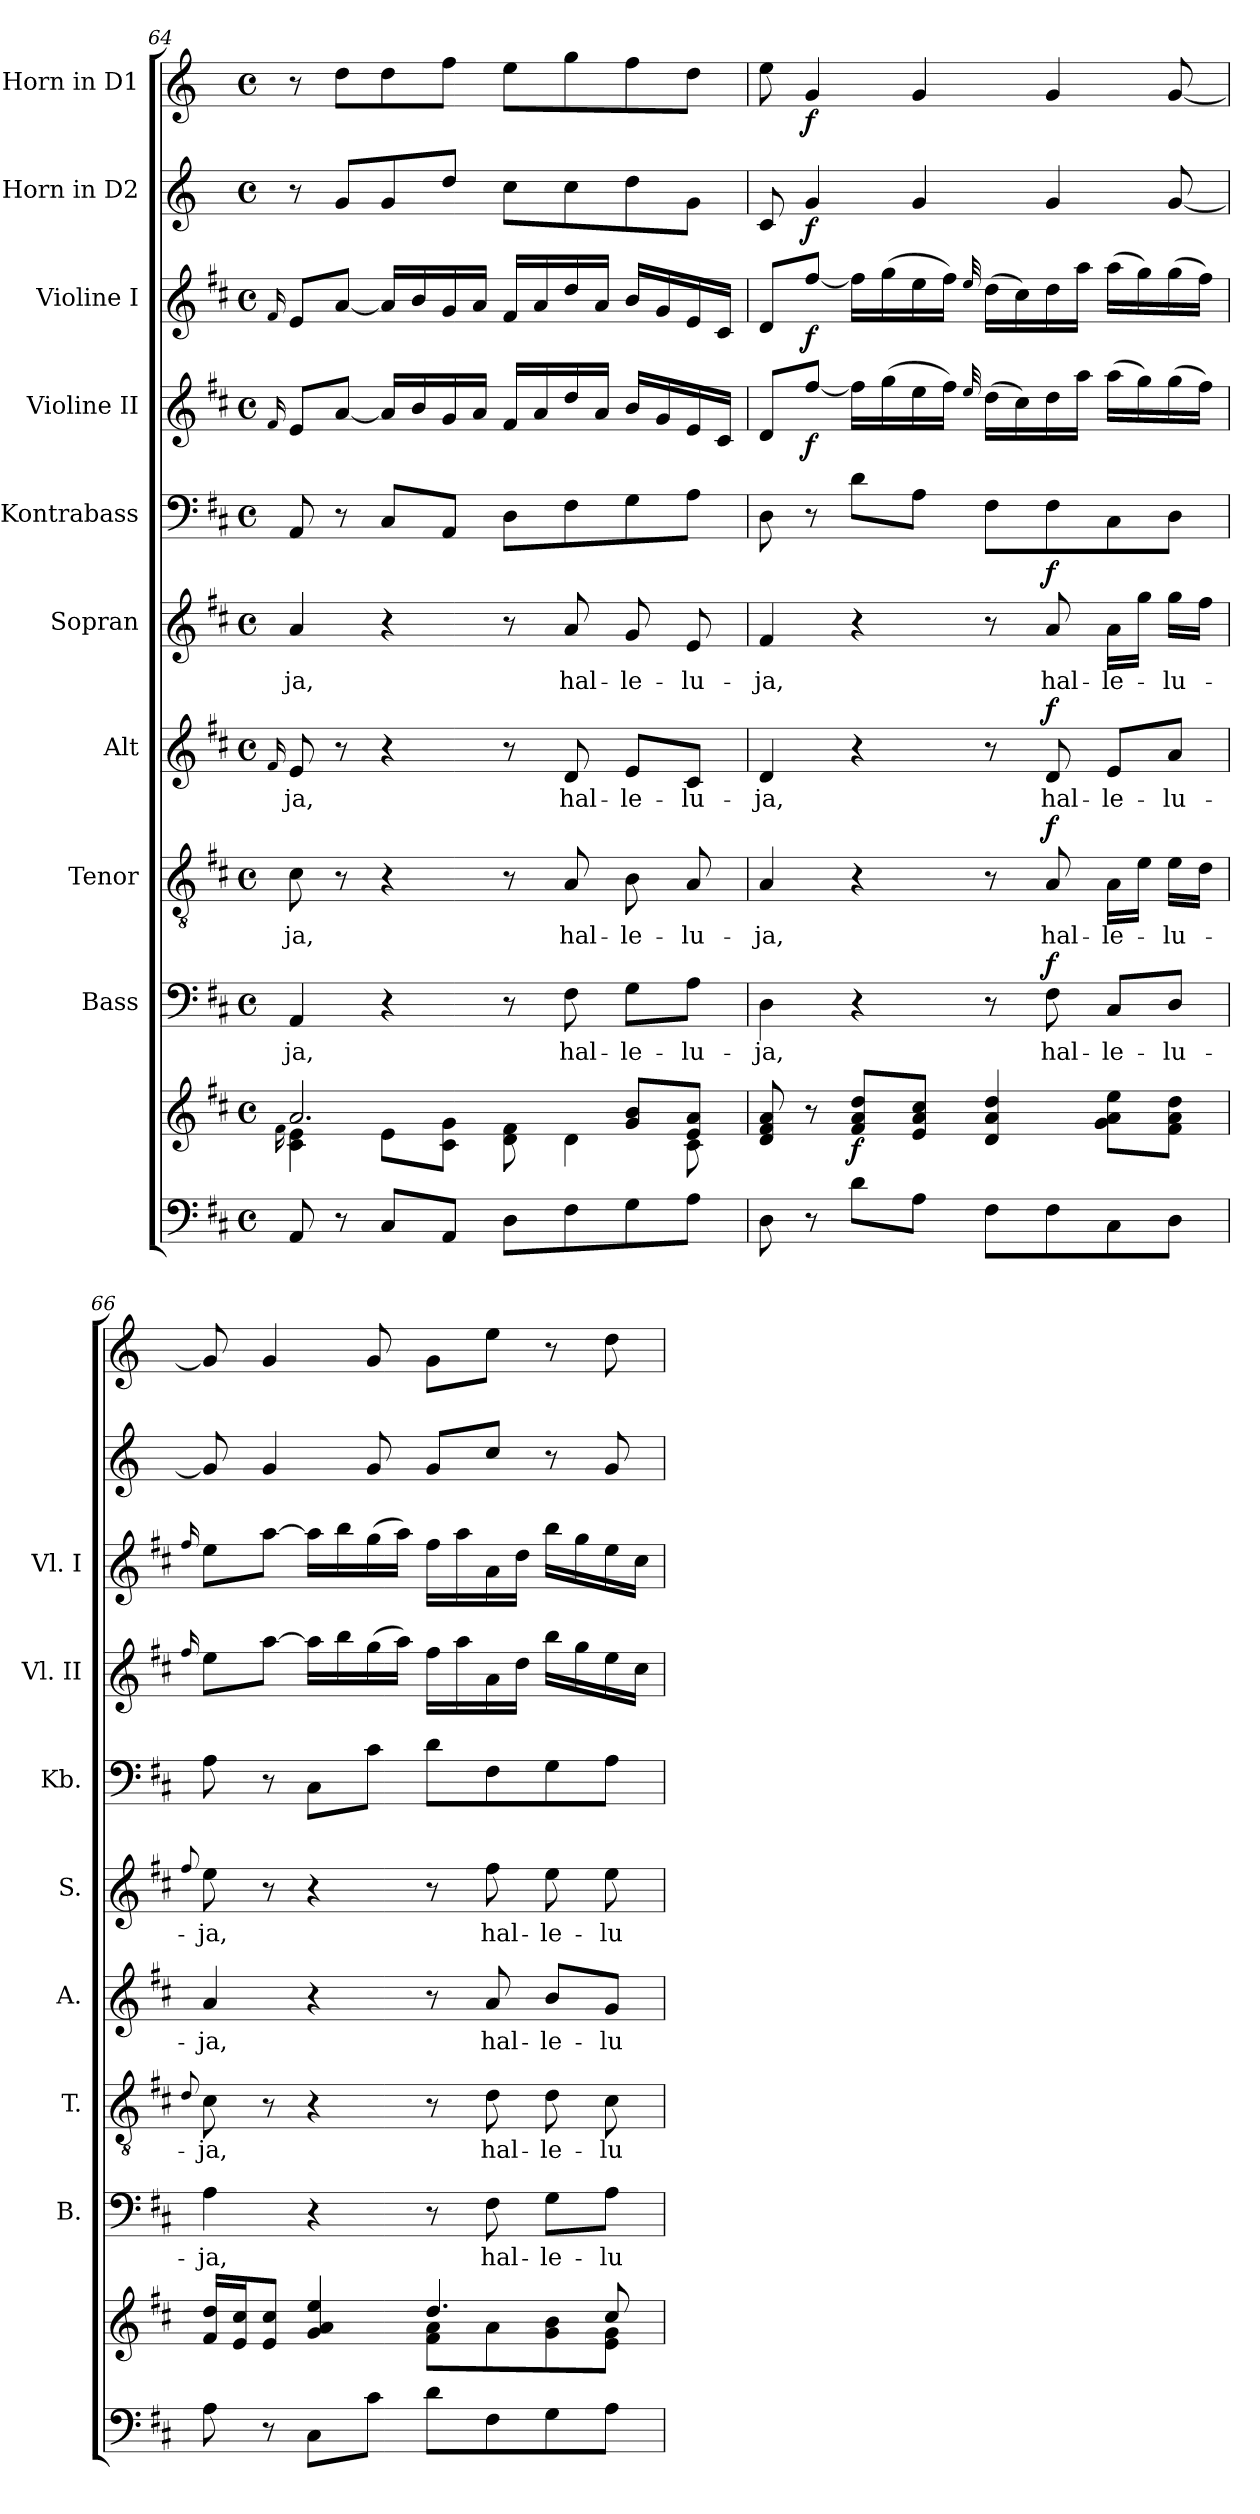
**kern	**kern	**dynam	**kern	**text	**dynam	**kern	**text	**dynam	**kern	**text	**dynam	**kern	**text	**dynam	**kern	**kern	**dynam	**kern	**dynam	**kern	**dynam	**kern	**dynam
*part10	*part10	*part10	*part9	*part9	*part9	*part8	*part8	*part8	*part7	*part7	*part7	*part6	*part6	*part6	*part5	*part4	*part4	*part3	*part3	*part2	*part2	*part1	*part1
*staff11	*staff10	*staff10/11	*staff9	*staff9	*staff9	*staff8	*staff8	*staff8	*staff7	*staff7	*staff7	*staff6	*staff6	*staff6	*staff5	*staff4	*staff4	*staff3	*staff3	*staff2	*staff2	*staff1	*staff1
*	*	*	*I"Bass	*	*	*I"Tenor	*	*	*I"Alt	*	*	*I"Sopran	*	*	*I"Kontrabass	*I"Violine II	*	*I"Violine I	*	*I"Horn in D2	*	*I"Horn in D1	*
*	*	*	*I'B.	*	*	*I'T.	*	*	*I'A.	*	*	*I'S.	*	*	*I'Kb.	*I'Vl. II	*	*I'Vl. I	*	*	*	*	*
*clefF4	*clefG2	*	*clefF4	*	*	*clefGv2	*	*	*clefG2	*	*	*clefG2	*	*	*clefF4	*clefG2	*	*clefG2	*	*clefG2	*	*clefG2	*
*	*	*	*	*	*	*	*	*	*	*	*	*	*	*	*ITrd7c12	*	*	*	*	*ITrd-1c-2	*	*ITrd-1c-2	*
*k[f#c#]	*k[f#c#]	*	*k[f#c#]	*	*	*k[f#c#]	*	*	*k[f#c#]	*	*	*k[f#c#]	*	*	*k[f#c#]	*k[f#c#]	*	*k[f#c#]	*	*k[f#c#]	*	*k[f#c#]	*
*D:	*D:	*	*D:	*	*	*D:	*	*	*D:	*	*	*D:	*	*	*D:	*D:	*	*D:	*	*D:	*	*D:	*
*M4/4	*M4/4	*	*M4/4	*	*	*M4/4	*	*	*M4/4	*	*	*M4/4	*	*	*M4/4	*M4/4	*	*M4/4	*	*M4/4	*	*M4/4	*
*met(c)	*met(c)	*	*met(c)	*	*	*met(c)	*	*	*met(c)	*	*	*met(c)	*	*	*met(c)	*met(c)	*	*met(c)	*	*met(c)	*	*met(c)	*
=64	=64	=64	=64	=64	=64	=64	=64	=64	=64	=64	=64	=64	=64	=64	=64	=64	=64	=64	=64	=64	=64	=64	=64
*	*^	*	*	*	*	*	*	*	*	*	*	*	*	*	*	*	*	*	*	*	*	*	*
.	.	16qqf#\	.	.	.	.	.	.	.	16qqf#/	.	.	.	.	.	.	16qqf#/	.	16qqf#/	.	.	.	.	.
!	!	!	!	!	!LO:LY:b	!	!	!LO:LY:b	!	!	!LO:LY:b	!	!	!LO:LY:b	!	!	!	!	!	!	!	!	!	!
8AA/	2.a/	4c#\ 4e\	.	4AA/	-ja,	.	8c#\	-ja,	.	8e/	-ja,	.	4a/	-ja,	.	8AAA/	8e/L	.	8e/L	.	8r	.	8r	.
8r	.	.	.	.	.	.	8r	.	.	8r	.	.	.	.	.	8r	[8a/J	.	[8a/J	.	8a/L	.	8ee\L	.
8C#/L	.	8e\L	.	4r	.	.	4r	.	.	4r	.	.	4r	.	.	8CC#/L	16a/LL]	.	16a/LL]	.	8a/	.	8ee\	.
.	.	.	.	.	.	.	.	.	.	.	.	.	.	.	.	.	16b/	.	16b/	.	.	.	.	.
8AA/J	.	8c#\ 8g\J	.	.	.	.	.	.	.	.	.	.	.	.	.	8AAA/J	16g/	.	16g/	.	8ee/J	.	8gg\J	.
.	.	.	.	.	.	.	.	.	.	.	.	.	.	.	.	.	16a/JJ	.	16a/JJ	.	.	.	.	.
8D\L	.	8d\ 8f#\	.	8r	.	.	8r	.	.	8r	.	.	8r	.	.	8DD\L	16f#/LL	.	16f#/LL	.	8dd\L	.	8ff#\L	.
.	.	.	.	.	.	.	.	.	.	.	.	.	.	.	.	.	16a/	.	16a/	.	.	.	.	.
!	!	!	!	!	!LO:LY:b	!	!	!LO:LY:b	!	!	!LO:LY:b	!	!	!LO:LY:b	!	!	!	!	!	!	!	!	!	!
8F#\	.	4d\	.	8F#\	hal-	.	8A/	hal-	.	8d/	hal-	.	8a/	hal-	.	8FF#\	16dd/	.	16dd/	.	8dd\	.	8aa\	.
.	.	.	.	.	.	.	.	.	.	.	.	.	.	.	.	.	16a/JJ	.	16a/JJ	.	.	.	.	.
!	!	!	!	!	!LO:LY:b	!	!	!LO:LY:b	!	!	!LO:LY:b	!	!	!LO:LY:b	!	!	!	!	!	!	!	!	!	!
8G\	8g/ 8b/L	.	.	8G\L	-le-	.	8B\	-le-	.	8e/L	-le-	.	8g/	-le-	.	8GG\	16b/LL	.	16b/LL	.	8ee\	.	8gg\	.
.	.	.	.	.	.	.	.	.	.	.	.	.	.	.	.	.	16g/	.	16g/	.	.	.	.	.
!	!	!	!	!	!LO:LY:b	!	!	!LO:LY:b	!	!	!LO:LY:b	!	!	!LO:LY:b	!	!	!	!	!	!	!	!	!	!
8A\J	8e/ 8a/J	8c#\	.	8A\J	-lu-	.	8A/	-lu-	.	8c#/J	-lu-	.	8e/	-lu-	.	8AA\J	16e/	.	16e/	.	8a\J	.	8ee\J	.
.	.	.	.	.	.	.	.	.	.	.	.	.	.	.	.	.	16c#/JJ	.	16c#/JJ	.	.	.	.	.
*	*v	*v	*	*	*	*	*	*	*	*	*	*	*	*	*	*	*	*	*	*	*	*	*	*
!!LO:PB:g=z
=65	=65	=65	=65	=65	=65	=65	=65	=65	=65	=65	=65	=65	=65	=65	=65	=65	=65	=65	=65	=65	=65	=65	=65
!	!	!	!	!LO:LY:b	!	!	!LO:LY:b	!	!	!LO:LY:b	!	!	!LO:LY:b	!	!	!	!	!	!	!	!	!	!
8D\	8d/ 8f#/ 8a/	.	4D\	-ja,	.	4A/	-ja,	.	4d/	-ja,	.	4f#/	-ja,	.	8DD\	8d/L	.	8d/L	.	8d/	.	8ff#\	.
!	!	!	!	!	!	!	!	!	!	!	!	!	!	!	!	!	!LO:DY:b	!	!LO:DY:b	!	!LO:DY:b	!	!LO:DY:b
8r	8r	.	.	.	.	.	.	.	.	.	.	.	.	.	8r	[8ff#/J	f	[8ff#/J	f	4a/	f	4a/	f
!	!	!LO:DY:b	!	!	!	!	!	!	!	!	!	!	!	!	!	!	!	!	!	!	!	!	!
8d\L	8f#/ 8a/ 8dd/L	f	4r	.	.	4r	.	.	4r	.	.	4r	.	.	8D\L	16ff#\LL]	.	16ff#\LL]	.	.	.	.	.
.	.	.	.	.	.	.	.	.	.	.	.	.	.	.	.	(>16gg\	.	(>16gg\	.	.	.	.	.
8A\J	8e/ 8a/ 8cc#/J	.	.	.	.	.	.	.	.	.	.	.	.	.	8AA\J	16ee\	.	16ee\	.	4a/	.	4a/	.
.	.	.	.	.	.	.	.	.	.	.	.	.	.	.	.	16ff#\JJ)	.	16ff#\JJ)	.	.	.	.	.
.	.	.	.	.	.	.	.	.	.	.	.	.	.	.	.	32qqee/	.	32qqee/	.	.	.	.	.
8F#\L	4d/ 4a/ 4dd/	.	8r	.	.	8r	.	.	8r	.	.	8r	.	.	8FF#\L	(>16dd\LL	.	(>16dd\LL	.	.	.	.	.
.	.	.	.	.	.	.	.	.	.	.	.	.	.	.	.	16cc#\)	.	16cc#\)	.	.	.	.	.
!	!	!	!	!LO:LY:b	!LO:DY:a	!	!LO:LY:b	!LO:DY:a	!	!LO:LY:b	!LO:DY:a	!	!LO:LY:b	!LO:DY:a	!	!	!	!	!	!	!	!	!
8F#\	.	.	8F#\	hal-	f	8A/	hal-	f	8d/	hal-	f	8a/	hal-	f	8FF#\	16dd\	.	16dd\	.	4a/	.	4a/	.
.	.	.	.	.	.	.	.	.	.	.	.	.	.	.	.	16aa\JJ	.	16aa\JJ	.	.	.	.	.
!	!	!	!	!LO:LY:b	!	!	!LO:LY:b	!	!	!LO:LY:b	!	!	!LO:LY:b	!	!	!	!	!	!	!	!	!	!
8C#\	8g\ 8a\ 8ee\L	.	8C#/L	-le-	.	16A\LL	-le-	.	8e/L	-le-	.	16a\LL	-le-	.	8CC#\	(>16aa\LL	.	(>16aa\LL	.	.	.	.	.
.	.	.	.	.	.	16e\JJ	.	.	.	.	.	16gg\JJ	.	.	.	16gg\)	.	16gg\)	.	.	.	.	.
!	!	!	!	!LO:LY:b	!	!	!LO:LY:b	!	!	!LO:LY:b	!	!	!LO:LY:b	!	!	!	!	!	!	!	!	!	!
8D\J	8f#\ 8a\ 8dd\J	.	8D/J	-lu-	.	16e\LL	-lu-	.	8a/J	-lu-	.	16gg\LL	-lu-	.	8DD\J	(>16gg\	.	(>16gg\	.	[8a/	.	[8a/	.
.	.	.	.	.	.	16d\JJ	.	.	.	.	.	16ff#\JJ	.	.	.	16ff#\JJ)	.	16ff#\JJ)	.	.	.	.	.
=66	=66	=66	=66	=66	=66	=66	=66	=66	=66	=66	=66	=66	=66	=66	=66	=66	=66	=66	=66	=66	=66	=66	=66
.	.	.	.	.	.	8qqd/	.	.	.	.	.	8qqff#/	.	.	.	16qqff#/	.	16qqff#/	.	.	.	.	.
*	*^	*	*	*	*	*	*	*	*	*	*	*	*	*	*	*	*	*	*	*	*	*	*
!	!	!	!	!	!LO:LY:b	!	!	!LO:LY:b	!	!	!LO:LY:b	!	!	!LO:LY:b	!	!	!	!	!	!	!	!	!	!
8A\	16f#/ 16dd/LL	2ryy	.	4A\	-ja,	.	8c#\	-ja,	.	4a/	-ja,	.	8ee\	-ja,	.	8AA\	8ee\L	.	8ee\L	.	8a/]	.	8a/]	.
.	16e/ 16cc#/J	.	.	.	.	.	.	.	.	.	.	.	.	.	.	.	.	.	.	.	.	.	.	.
8r	8e/ 8cc#/J	.	.	.	.	.	8r	.	.	.	.	.	8r	.	.	8r	[8aa\J	.	[8aa\J	.	4a/	.	4a/	.
8C#\L	4g/ 4a/ 4ee/	.	.	4r	.	.	4r	.	.	4r	.	.	4r	.	.	8CC#\L	16aa\LL]	.	16aa\LL]	.	.	.	.	.
.	.	.	.	.	.	.	.	.	.	.	.	.	.	.	.	.	16bb\	.	16bb\	.	.	.	.	.
8c#\J	.	.	.	.	.	.	.	.	.	.	.	.	.	.	.	8C#\J	(>16gg\	.	(>16gg\	.	8a/	.	8a/	.
.	.	.	.	.	.	.	.	.	.	.	.	.	.	.	.	.	16aa\JJ)	.	16aa\JJ)	.	.	.	.	.
8d\L	4.dd/	8f#\ 8a\L	.	8r	.	.	8r	.	.	8r	.	.	8r	.	.	8D\L	16ff#\LL	.	16ff#\LL	.	8a/L	.	8a\L	.
.	.	.	.	.	.	.	.	.	.	.	.	.	.	.	.	.	16aa\	.	16aa\	.	.	.	.	.
!	!	!	!	!	!LO:LY:b	!	!	!LO:LY:b	!	!	!LO:LY:b	!	!	!LO:LY:b	!	!	!	!	!	!	!	!	!	!
8F#\	.	8a\	.	8F#\	hal-	.	8d\	hal-	.	8a/	hal-	.	8ff#\	hal-	.	8FF#\	16a\	.	16a\	.	8dd/J	.	8ff#\J	.
.	.	.	.	.	.	.	.	.	.	.	.	.	.	.	.	.	16dd\JJ	.	16dd\JJ	.	.	.	.	.
!	!	!	!	!	!LO:LY:b	!	!	!LO:LY:b	!	!	!LO:LY:b	!	!	!LO:LY:b	!	!	!	!	!	!	!	!	!	!
8G\	.	8g\ 8b\	.	8G\L	-le-	.	8d\	-le-	.	8b/L	-le-	.	8ee\	-le-	.	8GG\	16bb\LL	.	16bb\LL	.	8r	.	8r	.
.	.	.	.	.	.	.	.	.	.	.	.	.	.	.	.	.	16gg\	.	16gg\	.	.	.	.	.
!	!	!	!	!	!LO:LY:b	!	!	!LO:LY:b	!	!	!LO:LY:b	!	!	!LO:LY:b	!	!	!	!	!	!	!	!	!	!
8A\J	8cc#/	8e\ 8g\J	.	8A\J	-lu-	.	8c#\	-lu-	.	8g/J	-lu-	.	8ee\	-lu-	.	8AA\J	16ee\	.	16ee\	.	8a/	.	8ee\	.
.	.	.	.	.	.	.	.	.	.	.	.	.	.	.	.	.	16cc#\JJ	.	16cc#\JJ	.	.	.	.	.
*	*v	*v	*	*	*	*	*	*	*	*	*	*	*	*	*	*	*	*	*	*	*	*	*	*
=	=	=	=	=	=	=	=	=	=	=	=	=	=	=	=	=	=	=	=	=	=	=	=
*-	*-	*-	*-	*-	*-	*-	*-	*-	*-	*-	*-	*-	*-	*-	*-	*-	*-	*-	*-	*-	*-	*-	*-
